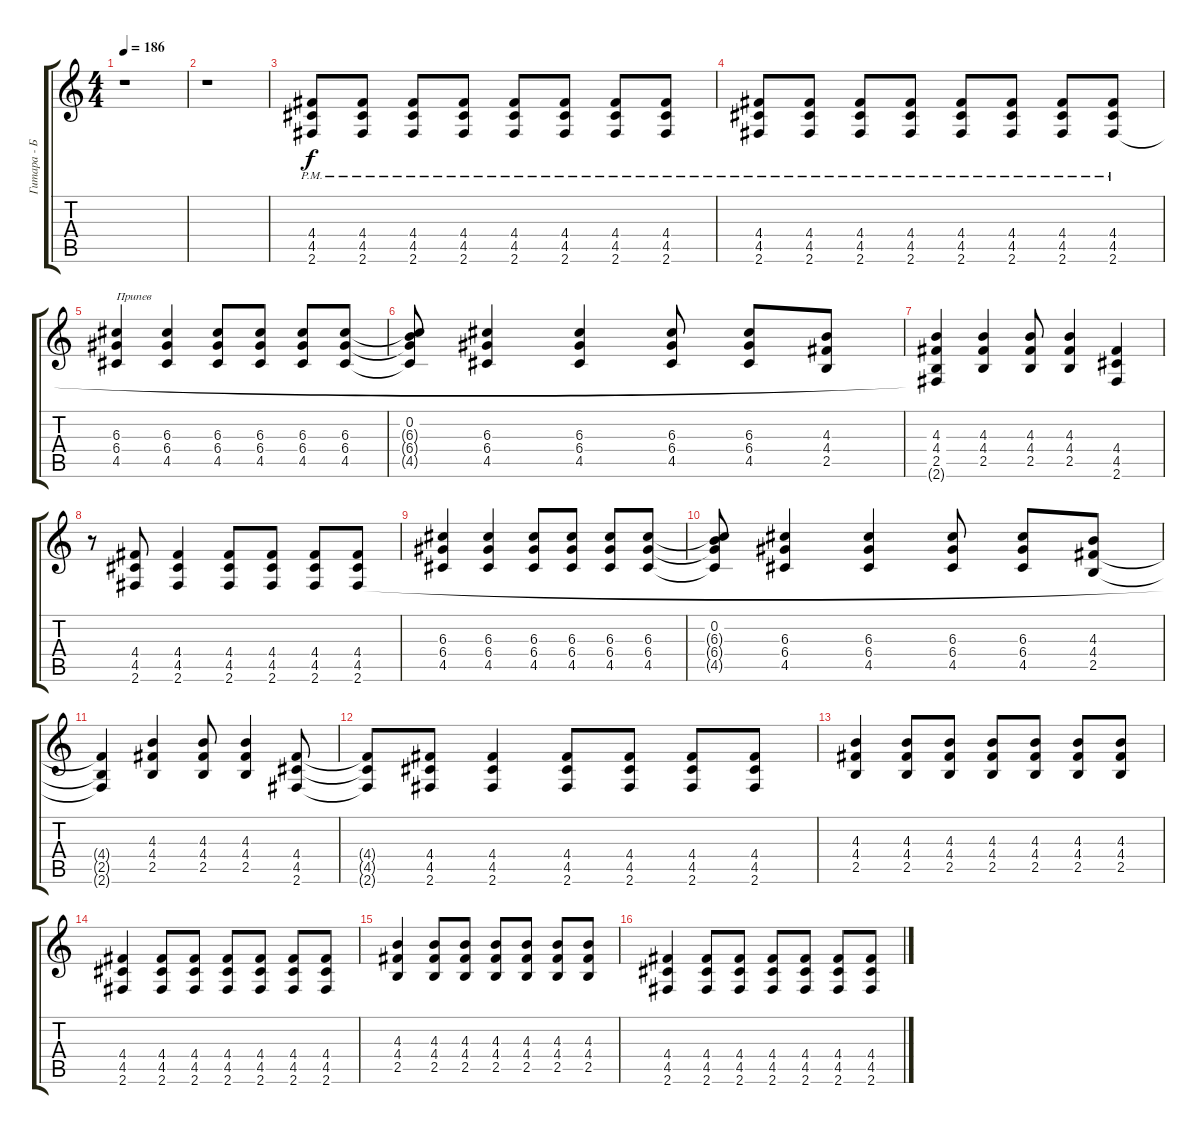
\track ("Гитара - Билли Джо" "Гитара - Б") {instrument overdrivenguitar}
\staff {score tabs}
\tuning (E4 B3 G3 D3 A2 E2) {hide}
\ts (4 4)
\tempo 186
\clef g2
\ks c
r.1{dy f} |
r.1 |
(4.4 4.5 2.6{pm}).8 (4.4 4.5 2.6{pm}).8 (4.4 4.5 2.6{pm}).8 (4.4 4.5 2.6{pm}).8 (4.4 4.5 2.6{pm}).8 (4.4 4.5 2.6{pm}).8 (4.4 4.5 2.6{pm}).8 (4.4 4.5 2.6{pm}).8 |
(4.4{pm} 4.5{pm} 2.6{pm}).8 (4.4{pm} 4.5{pm} 2.6{pm}).8 (4.4{pm} 4.5{pm} 2.6{pm}).8 (4.4{pm} 4.5{pm} 2.6{pm}).8 (4.4{pm} 4.5{pm} 2.6{pm}).8 (4.4{pm} 4.5{pm} 2.6{pm}).8 (4.4{pm} 4.5{pm} 2.6{pm}).8 (4.4{pm} 4.5{pm} 2.6{pm}).8 |
(6.3 6.4 4.5).4{txt "Припев"} (6.3 6.4 4.5).4 (6.3 6.4 4.5).8 (6.3 6.4 4.5).8 (6.3 6.4 4.5).8 (6.3 6.4 4.5).8 |
(0.2 6.3{t} 6.4{t} 4.5{t}).8 (6.3 6.4 4.5).4 (6.3 6.4 4.5).4 (6.3 6.4 4.5).8 (6.3 6.4 4.5).8 (4.3 4.4 2.5).8 |
(4.3 4.4 2.5 2.6{t}).4 (4.3 4.4 2.5).4 (4.3 4.4 2.5).8 (4.3 4.4 2.5).4 (4.4 4.5 2.6).4 |
r.8 (4.4 4.5 2.6).8 (4.4 4.5 2.6).4 (4.4 4.5 2.6).8 (4.4 4.5 2.6).8 (4.4 4.5 2.6).8 (4.4 4.5 2.6).8 |
(6.3 6.4 4.5).4 (6.3 6.4 4.5).4 (6.3 6.4 4.5).8 (6.3 6.4 4.5).8 (6.3 6.4 4.5).8 (6.3 6.4 4.5).8 |
(0.2 6.3{t} 6.4{t} 4.5{t}).8 (6.3 6.4 4.5).4 (6.3 6.4 4.5).4 (6.3 6.4 4.5).8 (6.3 6.4 4.5).8 (4.3 4.4 2.5).8 |
(4.4{t} 2.5{t} 2.6{t}).4 (4.3 4.4 2.5).4 (4.3 4.4 2.5).8 (4.3 4.4 2.5).4 (4.4 4.5 2.6).8 |
(4.4{t} 4.5{t} 2.6{t}).8 (4.4 4.5 2.6).8 (4.4 4.5 2.6).4 (4.4 4.5 2.6).8 (4.4 4.5 2.6).8 (4.4 4.5 2.6).8 (4.4 4.5 2.6).8 |
(4.3 4.4 2.5).4 (4.3 4.4 2.5).8 (4.3 4.4 2.5).8 (4.3 4.4 2.5).8 (4.3 4.4 2.5).8 (4.3 4.4 2.5).8 (4.3 4.4 2.5).8 |
(4.4 4.5 2.6).4 (4.4 4.5 2.6).8 (4.4 4.5 2.6).8 (4.4 4.5 2.6).8 (4.4 4.5 2.6).8 (4.4 4.5 2.6).8 (4.4 4.5 2.6).8 |
(4.3 4.4 2.5).4 (4.3 4.4 2.5).8 (4.3 4.4 2.5).8 (4.3 4.4 2.5).8 (4.3 4.4 2.5).8 (4.3 4.4 2.5).8 (4.3 4.4 2.5).8 |
(4.4 4.5 2.6).4 (4.4 4.5 2.6).8 (4.4 4.5 2.6).8 (4.4 4.5 2.6).8 (4.4 4.5 2.6).8 (4.4 4.5 2.6).8 (4.4 4.5 2.6).8
